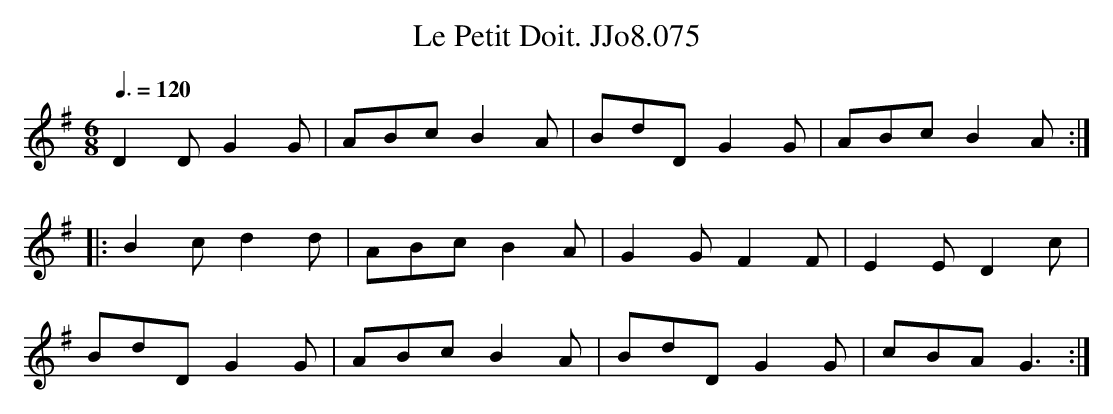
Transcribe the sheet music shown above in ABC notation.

X:1
T:Petit Doit. JJo8.075, Le
M:6/8
L:1/8
Q:3/8=120
K:G
D2DG2G|ABcB2A|BdDG2G|ABcB2A:|
|:B2cd2d|ABcB2A|G2GF2F|E2ED2c|
BdDG2G|ABcB2A|BdDG2G|cBAG3:|
